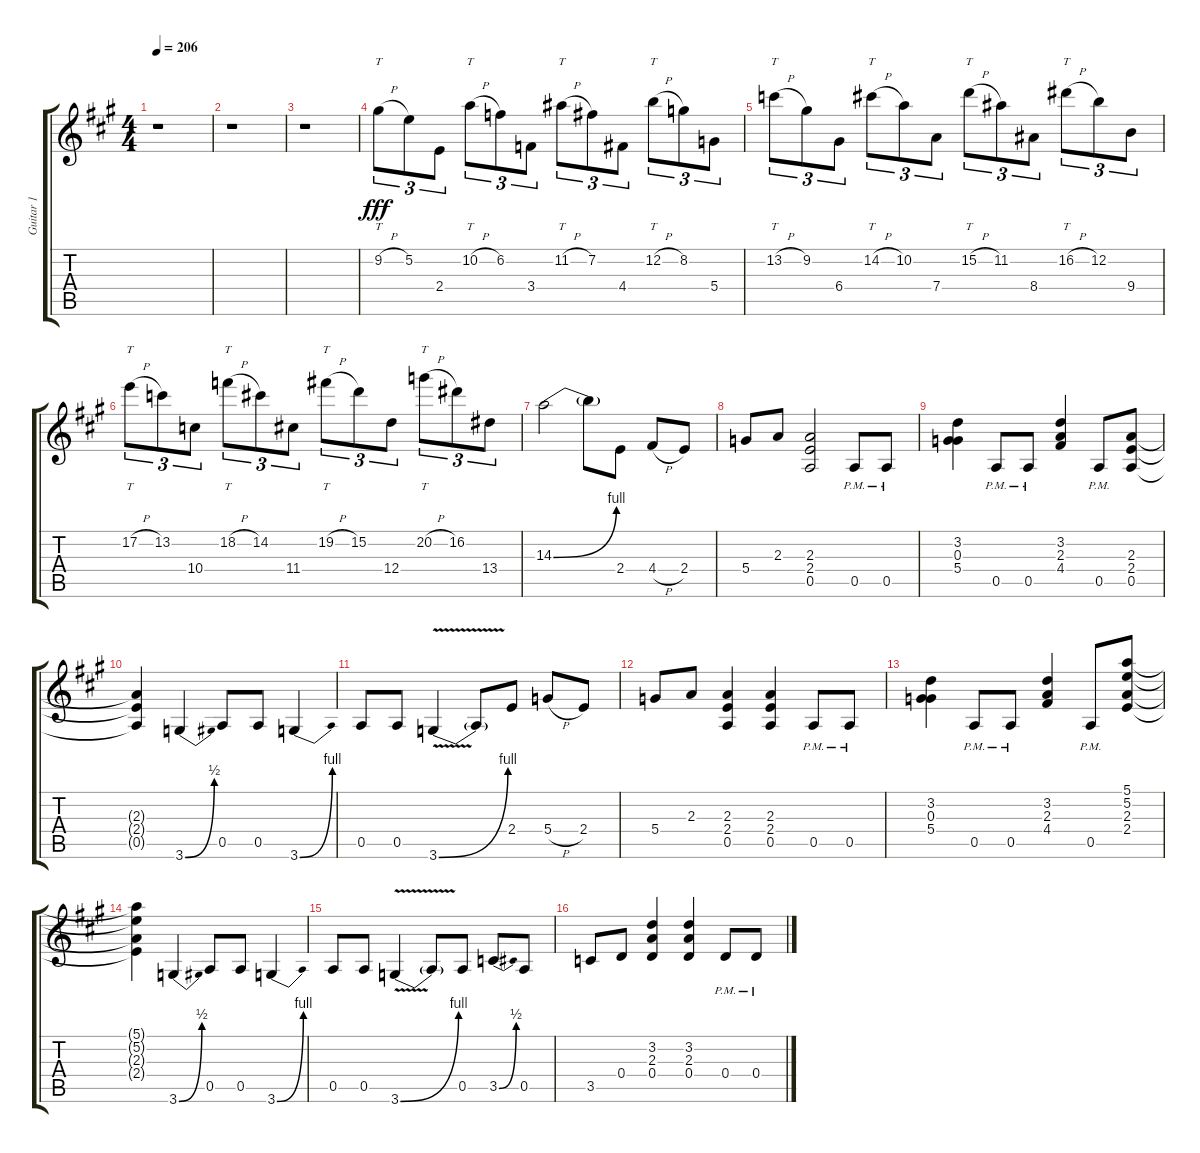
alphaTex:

\track ("Guitar 1" "Guitar 1") {instrument distortionguitar}
\staff {score tabs}
\tuning (E4 B3 G3 D3 A2 E2) {hide}
\ts (4 4)
\tempo 206
\clef g2
\ks a
r.1{dy fff} |
r.1 |
r.1 |
9.2{h}.8{tt tu (3 2)} 5.2.8{tu (3 2)} 2.4.8{tu (3 2)} 10.2{h}.8{tt tu (3 2)} 6.2.8{tu (3 2)} 3.4.8{tu (3 2)} 11.2{h}.8{tt tu (3 2)} 7.2.8{tu (3 2)} 4.4.8{tu (3 2)} 12.2{h}.8{tt tu (3 2)} 8.2.8{tu (3 2)} 5.4.8{tu (3 2)} |
13.2{h}.8{tt tu (3 2)} 9.2.8{tu (3 2)} 6.4.8{tu (3 2)} 14.2{h}.8{tt tu (3 2)} 10.2.8{tu (3 2)} 7.4.8{tu (3 2)} 15.2{h}.8{tt tu (3 2)} 11.2.8{tu (3 2)} 8.4.8{tu (3 2)} 16.2{h}.8{tt tu (3 2)} 12.2.8{tu (3 2)} 9.4.8{tu (3 2)} |
17.2{h}.8{tt tu (3 2)} 13.2.8{tu (3 2)} 10.4.8{tu (3 2)} 18.2{h}.8{tt tu (3 2)} 14.2.8{tu (3 2)} 11.4.8{tu (3 2)} 19.2{h}.8{tt tu (3 2)} 15.2.8{tu (3 2)} 12.4.8{tu (3 2)} 20.2{h}.8{tt tu (3 2)} 16.2.8{tu (3 2)} 13.4.8{tu (3 2)} |
14.3{be (bend 0 0 60 4)}.2 14.3{t}.8 2.4.8 4.4{h}.8 2.4.8 |
5.4.8 2.3.8 (2.3 2.4 0.5).2 0.5{pm}.8 0.5{pm}.8 |
(3.2 0.3 5.4).4 0.5{pm}.8 0.5{pm}.8 (3.2 2.3 4.4).4 0.5{pm}.8 (2.3 2.4 0.5).8 |
(2.3{t} 2.4{t} 0.5{t}).4 3.6{be (bend 0 0 60 2)}.4 0.5.8 0.5.8 3.6{be (bend 0 0 60 4)}.4 |
0.5.8 0.5.8 3.6{be (bend 0 0 60 4) v}.4 3.6{t}.8 2.4.8 5.4{h}.8 2.4.8 |
5.4.8 2.3.8 (2.3 2.4 0.5).4 (2.3 2.4 0.5).4 0.5{pm}.8 0.5{pm}.8 |
(3.2 0.3 5.4).4 0.5{pm}.8 0.5{pm}.8 (3.2 2.3 4.4).4 0.5{pm}.8 (5.1 5.2 2.3 2.4).8 |
(5.1{t} 5.2{t} 2.3{t} 2.4{t}).4 3.6{be (bend 0 0 60 2)}.4 0.5.8 0.5.8 3.6{be (bend 0 0 60 4)}.4 |
0.5.8 0.5.8 3.6{be (bend 0 0 60 4) v}.4 3.6{t}.8 0.5.8 3.5{be (bend 0 0 60 2)}.8 0.5.8 |
3.5.8 0.4.8 (3.2 2.3 0.4).4 (3.2 2.3 0.4).4 0.4{pm}.8 0.4{pm}.8
